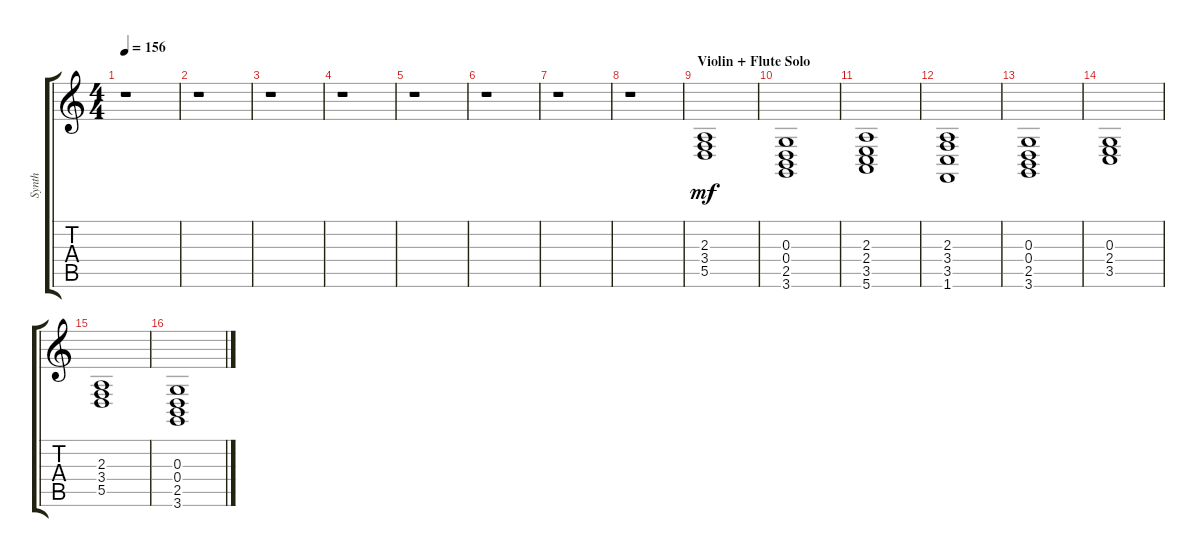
\track ("Synth" "Synth") {instrument synthstrings1}
\staff {score tabs}
\tuning (E4 B3 G3 D3 A2 E2) {hide}
\ts (4 4)
\tempo 156
\clef g2
\ks c
r.1{dy mf} |
r.1 |
r.1 |
r.1 |
r.1 |
r.1 |
r.1 |
r.1 |
\section ("" "Violin + Flute Solo")
(2.3 3.4 5.5).1 |
(0.3 0.4 2.5 3.6).1 |
(2.3 2.4 3.5 5.6).1 |
(2.3 3.4 3.5 1.6).1 |
(0.3 0.4 2.5 3.6).1 |
(0.3 2.4 3.5).1 |
(2.3 3.4 5.5).1 |
(0.3 0.4 2.5 3.6).1
